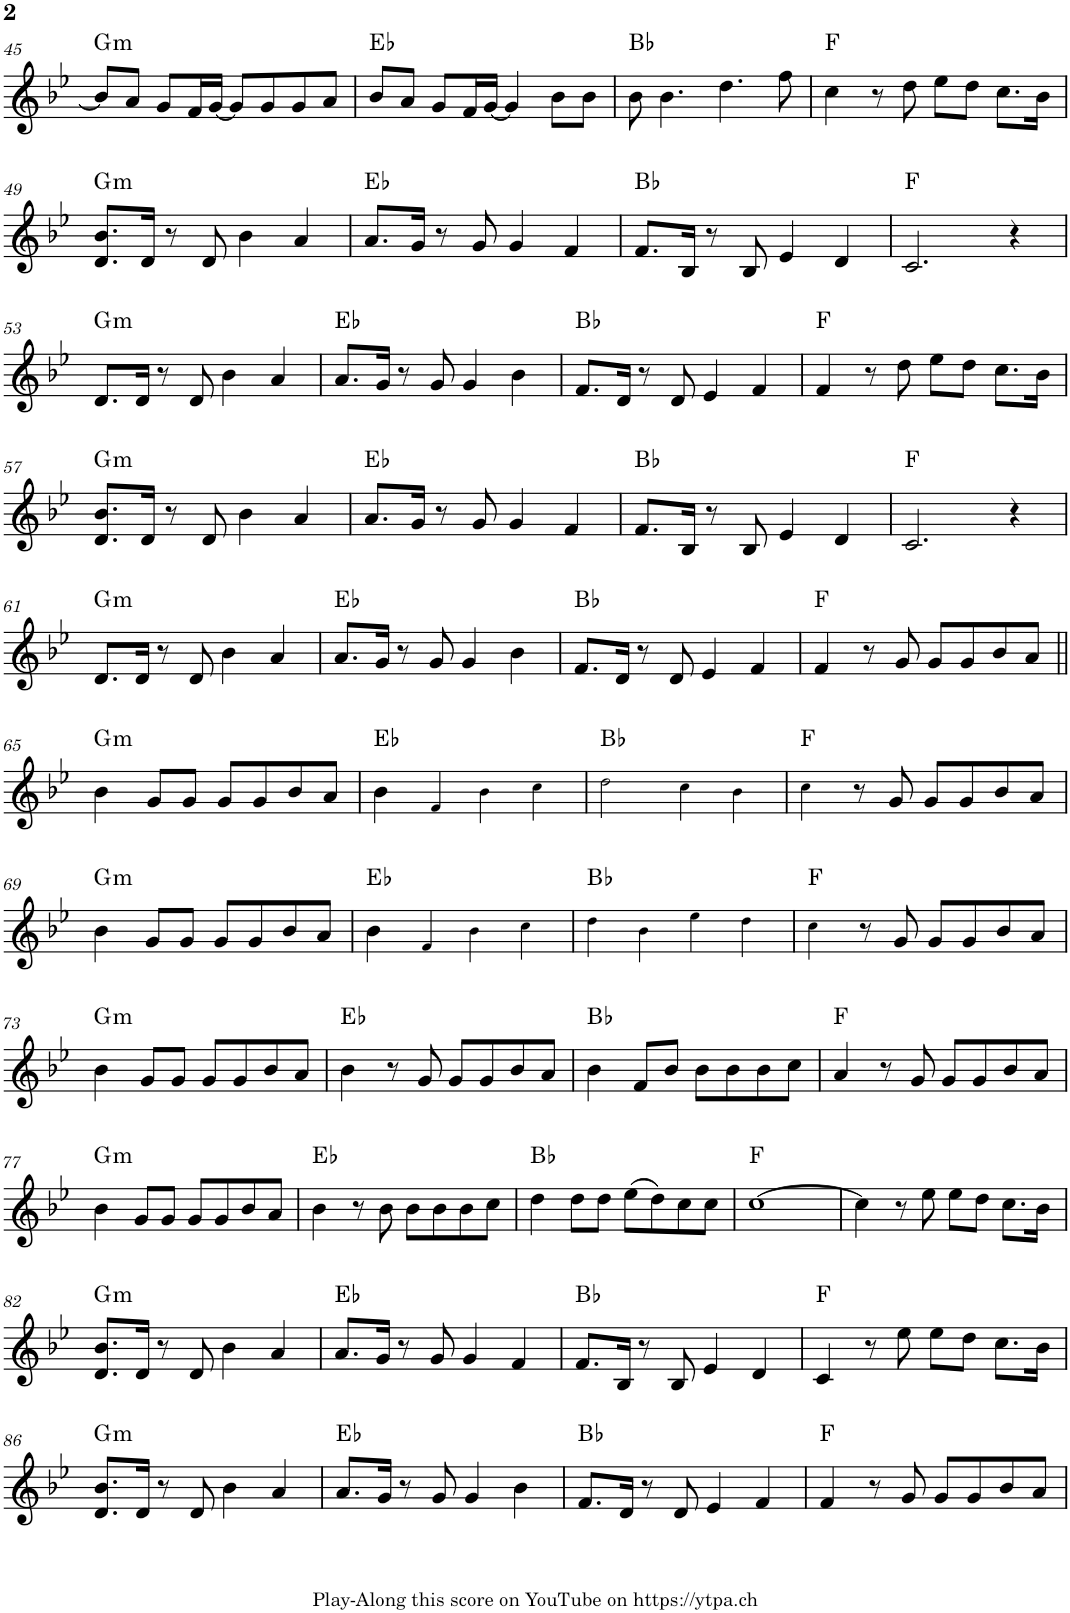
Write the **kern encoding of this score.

**kern	**harte
*part1	*part1
*staff1	*
*I"Piano	*
*I'Pno.	*
!!LO:PB:g=z
*clefG2	*
*k[b-e-]	*
*M4/4	*
=45	=45
!	!LO:H:kt=m
8b-/L]	G:min
8a/J	.
8g/L	.
16f/L	.
[16g/JJ	.
8g/L]	.
8g/	.
8g/	.
8a/J	.
=46	=46
8b-/L	Eb:maj
8a/J	.
8g/L	.
16f/L	.
[16g/JJ	.
4g/]	.
8b-\L	.
8b-\J	.
=47	=47
8b-\	Bb:maj
4.b-\	.
4.dd\	.
8ff\	.
=48	=48
4cc\	F:maj
8r	.
8dd\	.
8ee-\L	.
8dd\J	.
8.cc\L	.
16b-\Jk	.
!!LO:LB:g=z
=49	=49
!	!LO:H:kt=m
8.d/ 8.b-/L	G:min
16d/Jk	.
8r	.
8d/	.
4b-\	.
4a/	.
=50	=50
8.a/L	Eb:maj
16g/Jk	.
8r	.
8g/	.
4g/	.
4f/	.
=51	=51
8.f/L	Bb:maj
16B-/Jk	.
8r	.
8B-/	.
4e-/	.
4d/	.
=52	=52
2.c/	F:maj
4r	.
!!LO:LB:g=z
=53	=53
!	!LO:H:kt=m
8.d/L	G:min
16d/Jk	.
8r	.
8d/	.
4b-\	.
4a/	.
=54	=54
8.a/L	Eb:maj
16g/Jk	.
8r	.
8g/	.
4g/	.
4b-\	.
=55	=55
8.f/L	Bb:maj
16d/Jk	.
8r	.
8d/	.
4e-/	.
4f/	.
=56	=56
4f/	F:maj
8r	.
8dd\	.
8ee-\L	.
8dd\J	.
8.cc\L	.
16b-\Jk	.
!!LO:LB:g=z
=57	=57
!	!LO:H:kt=m
8.d/ 8.b-/L	G:min
16d/Jk	.
8r	.
8d/	.
4b-\	.
4a/	.
=58	=58
8.a/L	Eb:maj
16g/Jk	.
8r	.
8g/	.
4g/	.
4f/	.
=59	=59
8.f/L	Bb:maj
16B-/Jk	.
8r	.
8B-/	.
4e-/	.
4d/	.
=60	=60
2.c/	F:maj
4r	.
!!LO:LB:g=z
=61	=61
!	!LO:H:kt=m
8.d/L	G:min
16d/Jk	.
8r	.
8d/	.
4b-\	.
4a/	.
=62	=62
8.a/L	Eb:maj
16g/Jk	.
8r	.
8g/	.
4g/	.
4b-\	.
=63	=63
8.f/L	Bb:maj
16d/Jk	.
8r	.
8d/	.
4e-/	.
4f/	.
=64	=64
4f/	F:maj
8r	.
8g/	.
8g/L	.
8g/	.
8b-/	.
8a/J	.
!!LO:LB:g=z
=65||	=65||
!	!LO:H:kt=m
4b-\	G:min
8g/L	.
8g/J	.
8g/L	.
8g/	.
8b-/	.
8a/J	.
=66	=66
4b-\	Eb:maj
4f!/	.
4b-!\	.
4cc!\	.
=67	=67
2dd!\	Bb:maj
4cc!\	.
4b-!\	.
=68	=68
4cc!\	F:maj
8r	.
8g/	.
8g/L	.
8g/	.
8b-/	.
8a/J	.
!!LO:LB:g=z
=69	=69
!	!LO:H:kt=m
4b-\	G:min
8g/L	.
8g/J	.
8g/L	.
8g/	.
8b-/	.
8a/J	.
=70	=70
4b-\	Eb:maj
4f!/	.
4b-!\	.
4cc!\	.
=71	=71
4dd!\	Bb:maj
4b-!\	.
4ee-!\	.
4dd!\	.
=72	=72
4cc!\	F:maj
8r	.
8g/	.
8g/L	.
8g/	.
8b-/	.
8a/J	.
!!LO:LB:g=z
=73	=73
!	!LO:H:kt=m
4b-\	G:min
8g/L	.
8g/J	.
8g/L	.
8g/	.
8b-/	.
8a/J	.
=74	=74
4b-\	Eb:maj
8r	.
8g/	.
8g/L	.
8g/	.
8b-/	.
8a/J	.
=75	=75
4b-\	Bb:maj
8f/L	.
8b-/J	.
8b-\L	.
8b-\	.
8b-\	.
8cc\J	.
=76	=76
4a/	F:maj
8r	.
8g/	.
8g/L	.
8g/	.
8b-/	.
8a/J	.
!!LO:LB:g=z
=77	=77
!	!LO:H:kt=m
4b-\	G:min
8g/L	.
8g/J	.
8g/L	.
8g/	.
8b-/	.
8a/J	.
=78	=78
4b-\	Eb:maj
8r	.
8b-\	.
8b-\L	.
8b-\	.
8b-\	.
8cc\J	.
=79	=79
4dd\	Bb:maj
8dd\L	.
8dd\J	.
(8ee-\L	.
8dd\)	.
8cc\	.
8cc\J	.
=80	=80
[1cc	F:maj
=81	=81
4cc\]	.
8r	.
8ee-\	.
8ee-\L	.
8dd\J	.
8.cc\L	.
16b-\Jk	.
!!LO:LB:g=z
=82	=82
!	!LO:H:kt=m
8.d/ 8.b-/L	G:min
16d/Jk	.
8r	.
8d/	.
4b-\	.
4a/	.
=83	=83
8.a/L	Eb:maj
16g/Jk	.
8r	.
8g/	.
4g/	.
4f/	.
=84	=84
8.f/L	Bb:maj
16B-/Jk	.
8r	.
8B-/	.
4e-/	.
4d/	.
=85	=85
4c/	F:maj
8r	.
8ee-\	.
8ee-\L	.
8dd\J	.
8.cc\L	.
16b-\Jk	.
!!LO:LB:g=z
=86	=86
!	!LO:H:kt=m
8.d/ 8.b-/L	G:min
16d/Jk	.
8r	.
8d/	.
4b-\	.
4a/	.
=87	=87
8.a/L	Eb:maj
16g/Jk	.
8r	.
8g/	.
4g/	.
4b-\	.
=88	=88
8.f/L	Bb:maj
16d/Jk	.
8r	.
8d/	.
4e-/	.
4f/	.
=89	=89
4f/	F:maj
8r	.
8g/	.
8g/L	.
8g/	.
8b-/	.
8a/J	.
=	=
*-	*-
